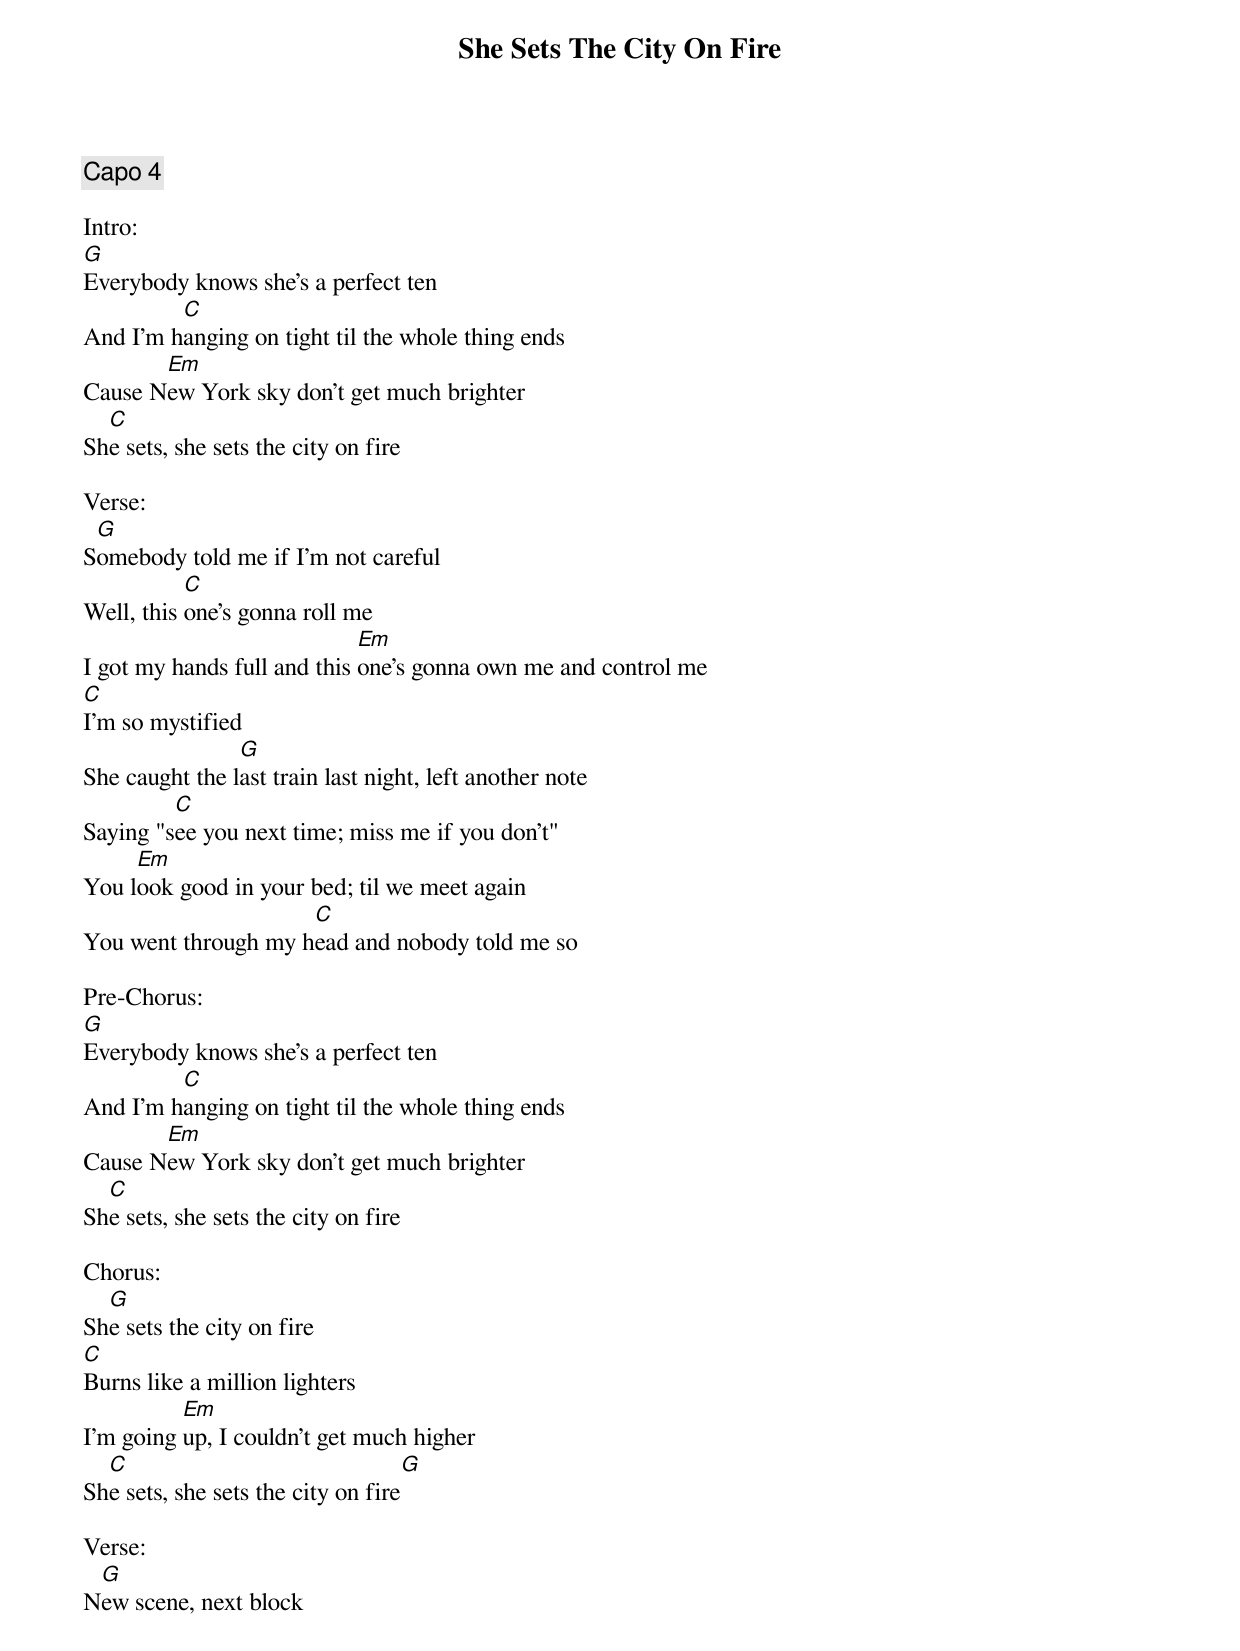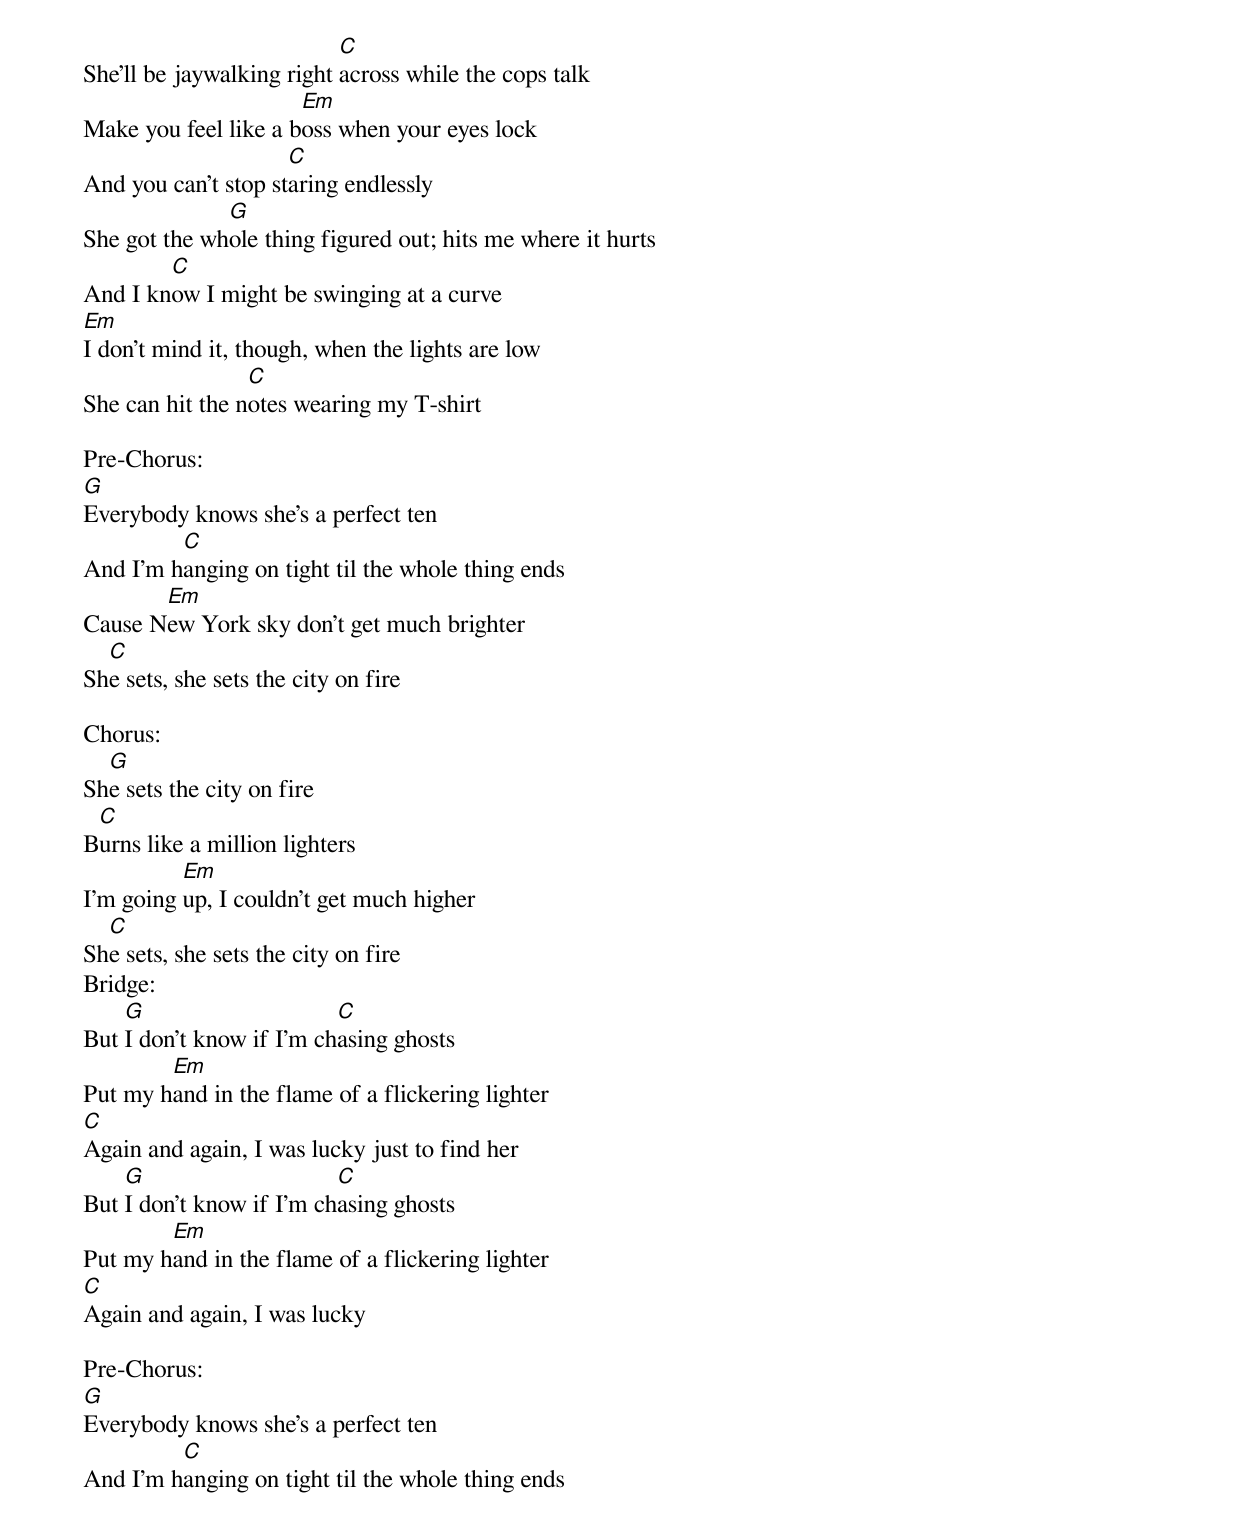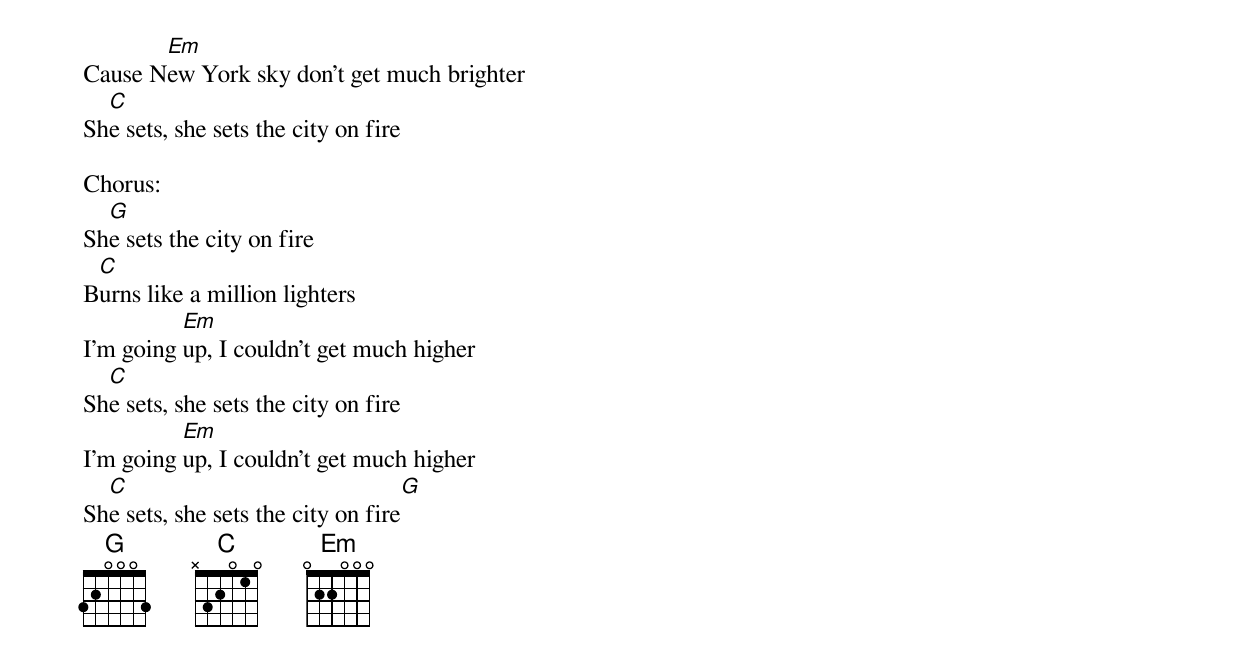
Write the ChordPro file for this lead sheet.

{title:She Sets The City On Fire}
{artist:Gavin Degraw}
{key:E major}
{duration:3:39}
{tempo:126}
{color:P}

{comment: Capo 4}

Intro:
[G]Everybody knows she's a perfect ten
And I'm h[C]anging on tight til the whole thing ends
Cause N[Em]ew York sky don't get much brighter
Sh[C]e sets, she sets the city on fire

Verse:
S[G]omebody told me if I'm not careful
Well, this [C]one's gonna roll me
I got my hands full and this [Em]one's gonna own me and control me
[C]I'm so mystified
She caught the l[G]ast train last night, left another note
Saying "s[C]ee you next time; miss me if you don't"
You l[Em]ook good in your bed; til we meet again
You went through my h[C]ead and nobody told me so

Pre-Chorus:
[G]Everybody knows she's a perfect ten
And I'm h[C]anging on tight til the whole thing ends
Cause N[Em]ew York sky don't get much brighter
Sh[C]e sets, she sets the city on fire

Chorus:
Sh[G]e sets the city on fire
[C]Burns like a million lighters
I'm going [Em]up, I couldn't get much higher
Sh[C]e sets, she sets the city on fire[G]

Verse:
N[G]ew scene, next block
She'll be jaywalking right [C]across while the cops talk
Make you feel like a b[Em]oss when your eyes lock
And you can't stop st[C]aring endlessly
She got the wh[G]ole thing figured out; hits me where it hurts
And I kn[C]ow I might be swinging at a curve
[Em]I don't mind it, though, when the lights are low
She can hit the n[C]otes wearing my T-shirt

Pre-Chorus:
[G]Everybody knows she's a perfect ten
And I'm h[C]anging on tight til the whole thing ends
Cause N[Em]ew York sky don't get much brighter
Sh[C]e sets, she sets the city on fire

Chorus:
Sh[G]e sets the city on fire
B[C]urns like a million lighters
I'm going [Em]up, I couldn't get much higher
Sh[C]e sets, she sets the city on fire
Bridge:
But [G]I don't know if I'm ch[C]asing ghosts
Put my h[Em]and in the flame of a flickering lighter
[C]Again and again, I was lucky just to find her
But [G]I don't know if I'm ch[C]asing ghosts
Put my h[Em]and in the flame of a flickering lighter
[C]Again and again, I was lucky

Pre-Chorus:
[G]Everybody knows she's a perfect ten
And I'm h[C]anging on tight til the whole thing ends
Cause N[Em]ew York sky don't get much brighter
Sh[C]e sets, she sets the city on fire

Chorus:
Sh[G]e sets the city on fire
B[C]urns like a million lighters
I'm going [Em]up, I couldn't get much higher
Sh[C]e sets, she sets the city on fire
I'm going [Em]up, I couldn't get much higher
Sh[C]e sets, she sets the city on fire[G]
